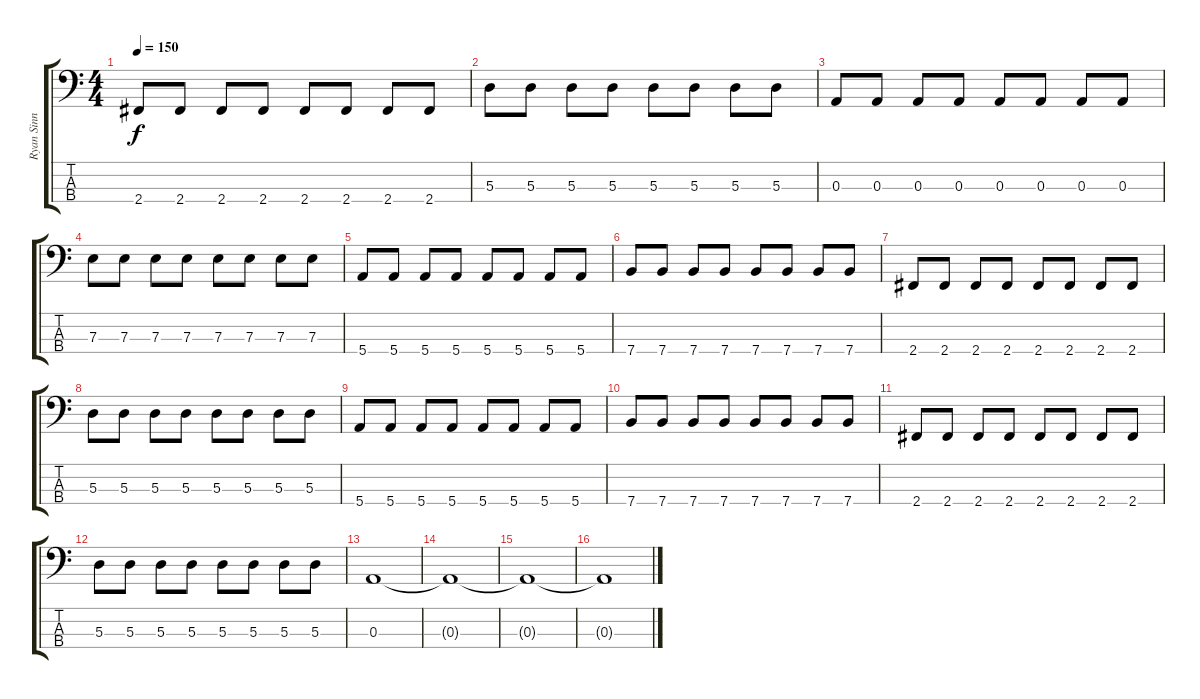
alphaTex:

\track ("Ryan Sinn - Bass" "Ryan Sinn ") {instrument electricbassfinger}
\staff {score tabs}
\tuning (G2 D2 A1 E1) {hide}
\ts (4 4)
\tempo 150
\clef f4
\ks c
2.4.8{dy f} 2.4.8 2.4.8 2.4.8 2.4.8 2.4.8 2.4.8 2.4.8 |
5.3.8 5.3.8 5.3.8 5.3.8 5.3.8 5.3.8 5.3.8 5.3.8 |
0.3.8 0.3.8 0.3.8 0.3.8 0.3.8 0.3.8 0.3.8 0.3.8 |
7.3.8 7.3.8 7.3.8 7.3.8 7.3.8 7.3.8 7.3.8 7.3.8 |
5.4.8 5.4.8 5.4.8 5.4.8 5.4.8 5.4.8 5.4.8 5.4.8 |
7.4.8 7.4.8 7.4.8 7.4.8 7.4.8 7.4.8 7.4.8 7.4.8 |
2.4.8 2.4.8 2.4.8 2.4.8 2.4.8 2.4.8 2.4.8 2.4.8 |
5.3.8 5.3.8 5.3.8 5.3.8 5.3.8 5.3.8 5.3.8 5.3.8 |
5.4.8 5.4.8 5.4.8 5.4.8 5.4.8 5.4.8 5.4.8 5.4.8 |
7.4.8 7.4.8 7.4.8 7.4.8 7.4.8 7.4.8 7.4.8 7.4.8 |
2.4.8 2.4.8 2.4.8 2.4.8 2.4.8 2.4.8 2.4.8 2.4.8 |
5.3.8 5.3.8 5.3.8 5.3.8 5.3.8 5.3.8 5.3.8 5.3.8 |
0.3.1 |
0.3{t}.1 |
0.3{t}.1 |
0.3{t}.1
